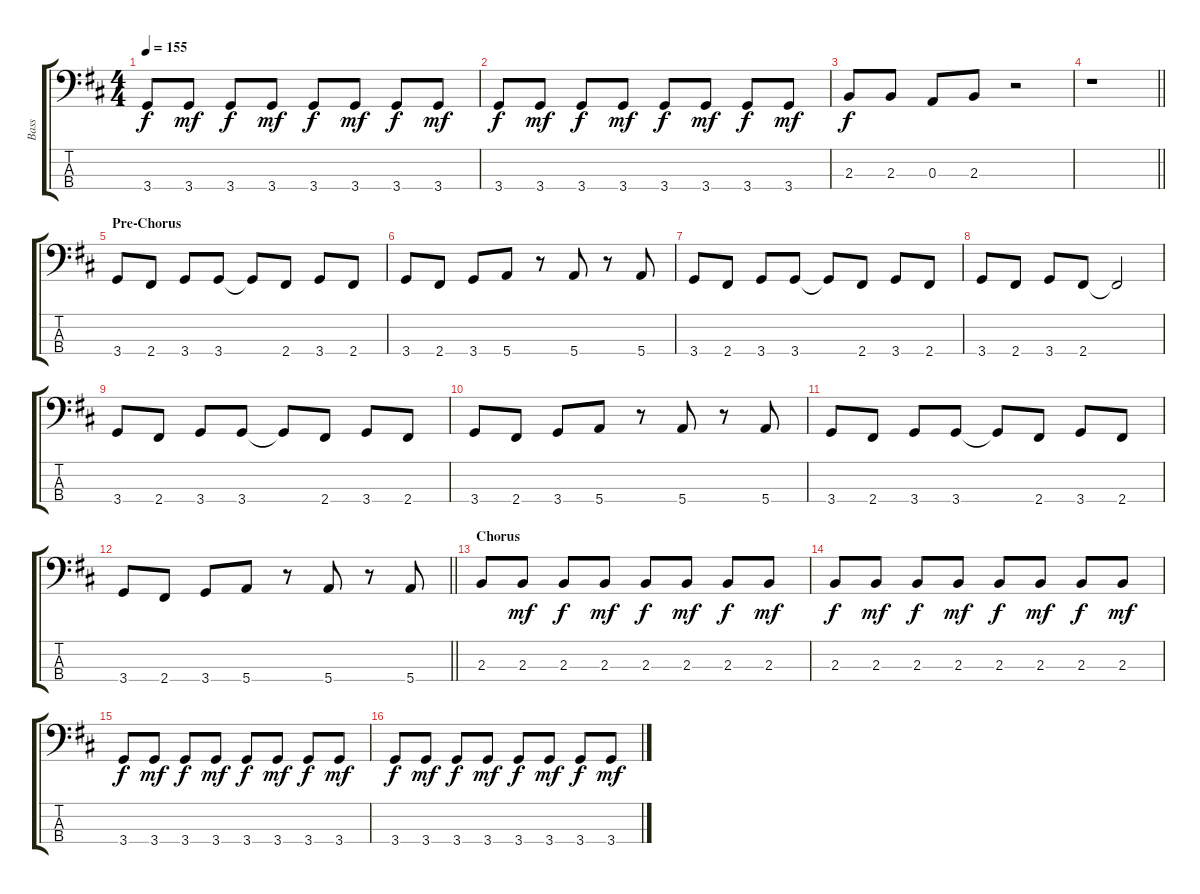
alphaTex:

\track ("Bass" "Bass") {instrument electricbassfinger}
\staff {score tabs}
\tuning (G2 D2 A1 E1) {hide}
\ts (4 4)
\tempo 155
\clef f4
\ks d
3.4.8{dy f} 3.4.8{dy mf} 3.4.8{dy f} 3.4.8{dy mf} 3.4.8{dy f} 3.4.8{dy mf} 3.4.8{dy f} 3.4.8{dy mf} |
3.4.8{dy f} 3.4.8{dy mf} 3.4.8{dy f} 3.4.8{dy mf} 3.4.8{dy f} 3.4.8{dy mf} 3.4.8{dy f} 3.4.8{dy mf} |
2.3.8{dy f} 2.3.8 0.3.8 2.3.8 r.2 |
\barLineRight lightlight
r.1 |
\section ("" "Pre-Chorus")
3.4.8 2.4.8 3.4.8 3.4.8 3.4{t}.8 2.4.8 3.4.8 2.4.8 |
3.4.8 2.4.8 3.4.8 5.4.8 r.8 5.4.8 r.8 5.4.8 |
3.4.8 2.4.8 3.4.8 3.4.8 3.4{t}.8 2.4.8 3.4.8 2.4.8 |
3.4.8 2.4.8 3.4.8 2.4.8 2.4{t}.2 |
3.4.8 2.4.8 3.4.8 3.4.8 3.4{t}.8 2.4.8 3.4.8 2.4.8 |
3.4.8 2.4.8 3.4.8 5.4.8 r.8 5.4.8 r.8 5.4.8 |
3.4.8 2.4.8 3.4.8 3.4.8 3.4{t}.8 2.4.8 3.4.8 2.4.8 |
\barLineRight lightlight
3.4.8 2.4.8 3.4.8 5.4.8 r.8 5.4.8 r.8 5.4.8 |
\section ("" "Chorus")
2.3.8 2.3.8{dy mf} 2.3.8{dy f} 2.3.8{dy mf} 2.3.8{dy f} 2.3.8{dy mf} 2.3.8{dy f} 2.3.8{dy mf} |
2.3.8{dy f} 2.3.8{dy mf} 2.3.8{dy f} 2.3.8{dy mf} 2.3.8{dy f} 2.3.8{dy mf} 2.3.8{dy f} 2.3.8{dy mf} |
3.4.8{dy f} 3.4.8{dy mf} 3.4.8{dy f} 3.4.8{dy mf} 3.4.8{dy f} 3.4.8{dy mf} 3.4.8{dy f} 3.4.8{dy mf} |
3.4.8{dy f} 3.4.8{dy mf} 3.4.8{dy f} 3.4.8{dy mf} 3.4.8{dy f} 3.4.8{dy mf} 3.4.8{dy f} 3.4.8{dy mf}
